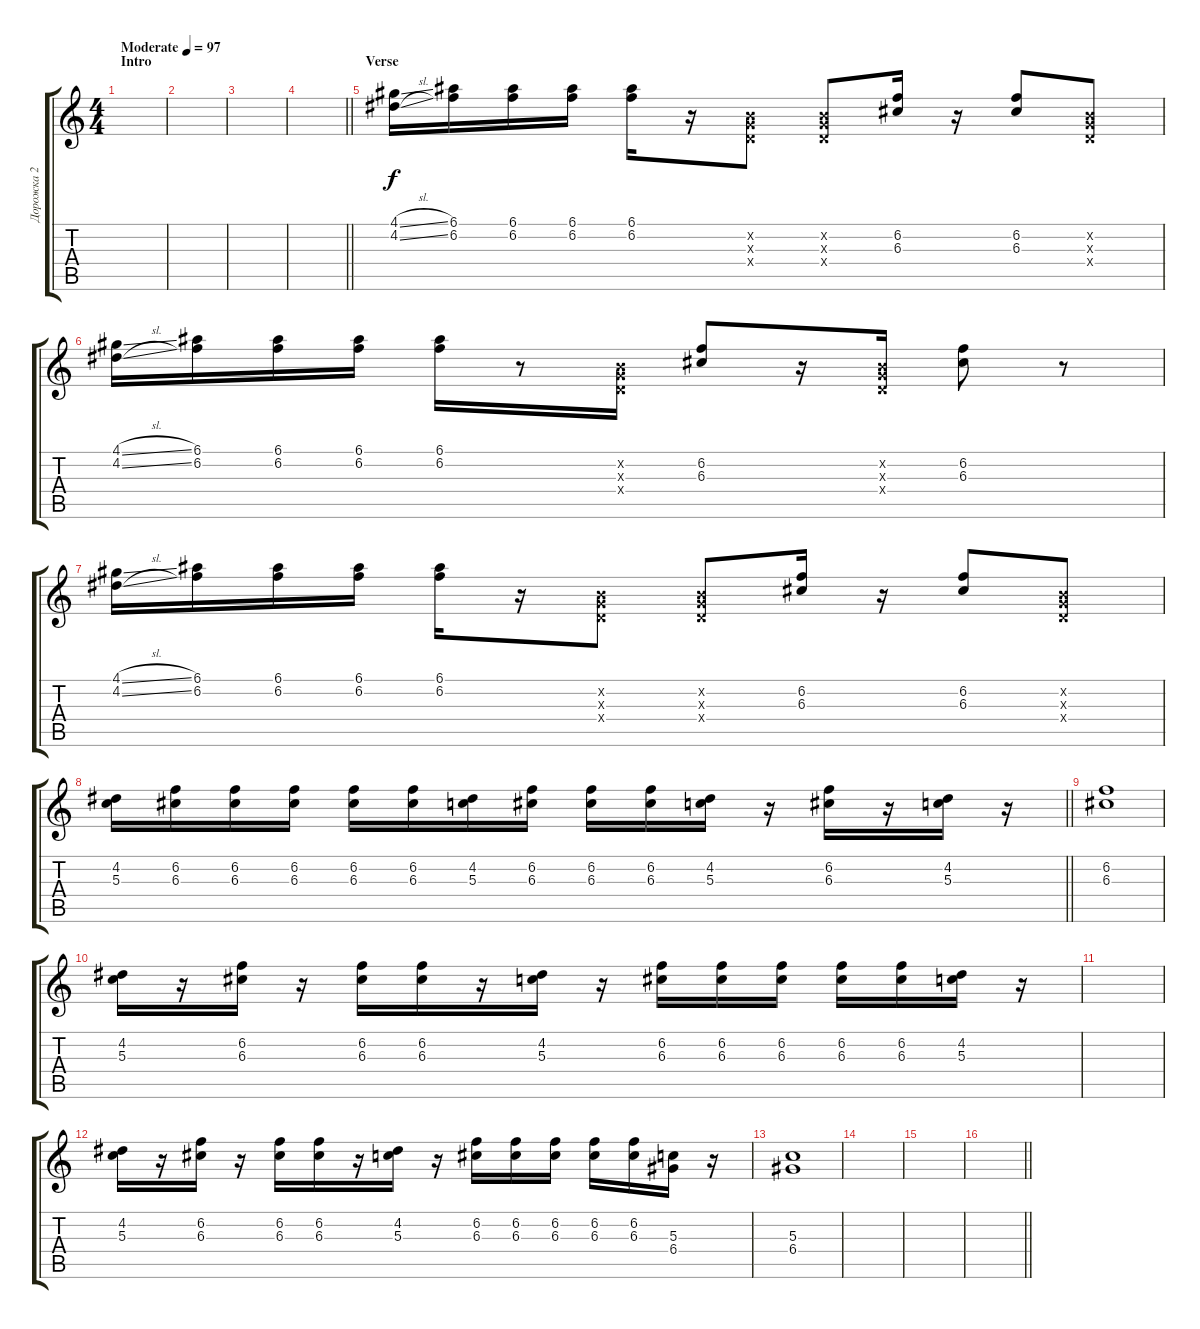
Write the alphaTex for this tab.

\track ("Дорожка 2" "Дорожка 2") {instrument distortionguitar}
\staff {score tabs}
\tuning (E4 B3 G3 D3 A2 E2) {hide}
\ts (4 4)
\section ("" "Intro")
\tempo (97 "Moderate")
\clef g2
\ks c
|
|
|
\barLineRight lightlight
|
\section ("" "Verse")
(4.1{sl} 4.2{sl}).16 (6.1 6.2).16 (6.1 6.2).16 (6.1 6.2).16 (6.1 6.2).16 r.16 (0.2{x} 0.3{x} 0.4{x}).8 (0.2{x} 0.3{x} 0.4{x}).8 (6.2 6.3).16 r.16 (6.2 6.3).8 (0.2{x} 0.3{x} 0.4{x}).8 |
(4.1{sl} 4.2{sl}).16 (6.1 6.2).16 (6.1 6.2).16 (6.1 6.2).16 (6.1 6.2).16 r.8 (0.2{x} 0.3{x} 0.4{x}).16 (6.2 6.3).8 r.16 (0.2{x} 0.3{x} 0.4{x}).16 (6.2 6.3).8 r.8 |
(4.1{sl} 4.2{sl}).16 (6.1 6.2).16 (6.1 6.2).16 (6.1 6.2).16 (6.1 6.2).16 r.16 (0.2{x} 0.3{x} 0.4{x}).8 (0.2{x} 0.3{x} 0.4{x}).8 (6.2 6.3).16 r.16 (6.2 6.3).8 (0.2{x} 0.3{x} 0.4{x}).8 |
\barLineRight lightlight
(4.2 5.3).16 (6.2 6.3).16 (6.2 6.3).16 (6.2 6.3).16 (6.2 6.3).16 (6.2 6.3).16 (4.2 5.3).16 (6.2 6.3).16 (6.2 6.3).16 (6.2 6.3).16 (4.2 5.3).16 r.16 (6.2 6.3).16 r.16 (4.2 5.3).16 r.16 |
(6.2 6.3).1 |
(4.2 5.3).16 r.16 (6.2 6.3).16 r.16 (6.2 6.3).16 (6.2 6.3).16 r.16 (4.2 5.3).16 r.16 (6.2 6.3).16 (6.2 6.3).16 (6.2 6.3).16 (6.2 6.3).16 (6.2 6.3).16 (4.2 5.3).16 r.16 |
|
(4.2 5.3).16 r.16 (6.2 6.3).16 r.16 (6.2 6.3).16 (6.2 6.3).16 r.16 (4.2 5.3).16 r.16 (6.2 6.3).16 (6.2 6.3).16 (6.2 6.3).16 (6.2 6.3).16 (6.2 6.3).16 (5.3 6.4).16 r.16 |
(5.3 6.4).1 |
|
|
\barLineRight lightlight
